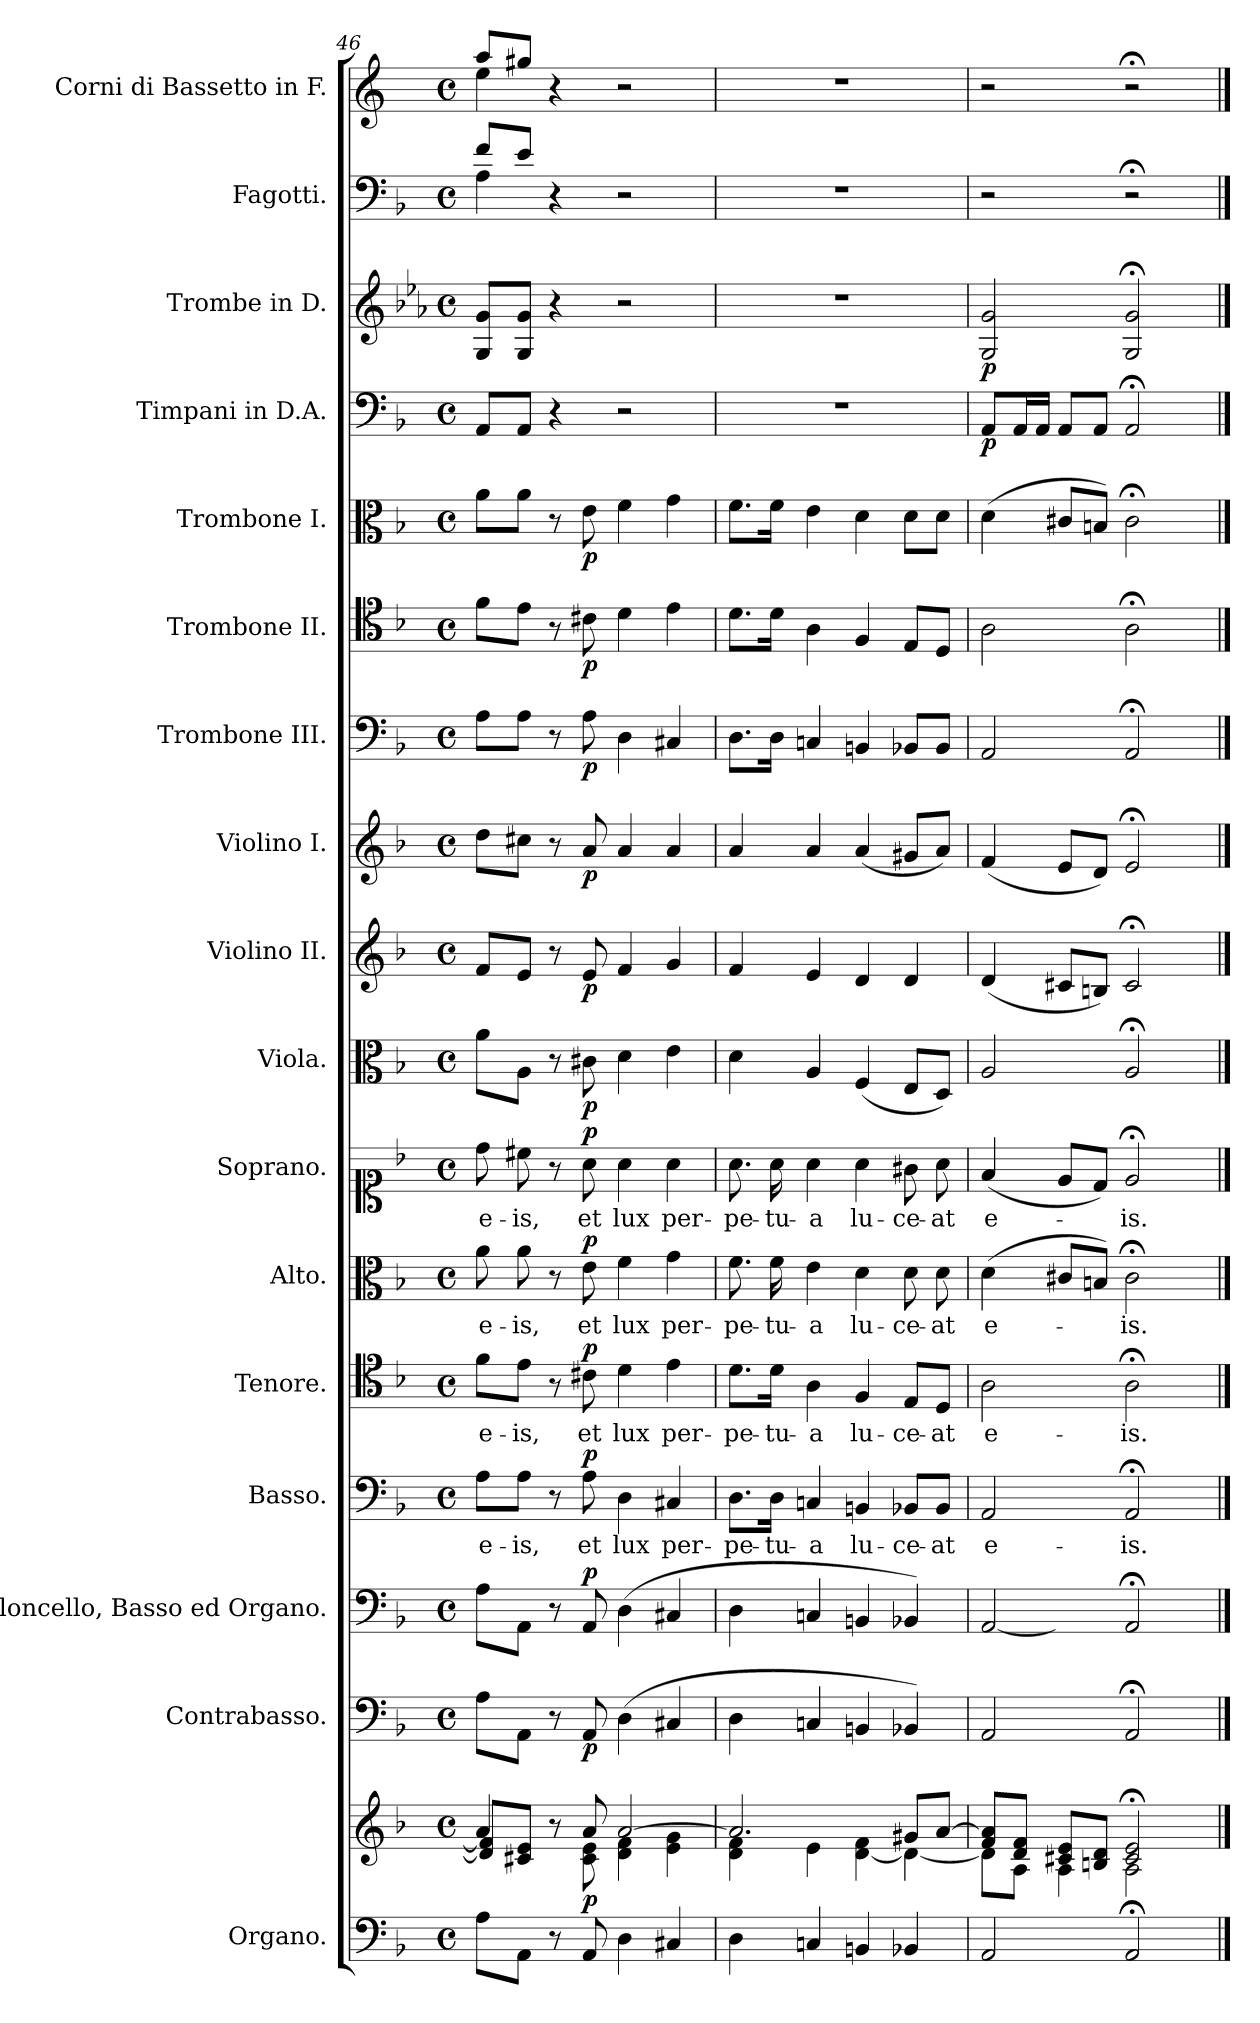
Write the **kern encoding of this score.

**kern	**kern	**dynam	**kern	**dynam	**kern	**dynam	**kern	**text	**dynam	**kern	**text	**dynam	**kern	**text	**dynam	**kern	**text	**dynam	**kern	**dynam	**kern	**dynam	**kern	**dynam	**kern	**dynam	**kern	**dynam	**kern	**dynam	**kern	**dynam	**kern	**dynam	**kern	**kern
*part17	*part17	*part17	*part16	*part16	*part15	*part15	*part14	*part14	*part14	*part13	*part13	*part13	*part12	*part12	*part12	*part11	*part11	*part11	*part10	*part10	*part9	*part9	*part8	*part8	*part7	*part7	*part6	*part6	*part5	*part5	*part4	*part4	*part3	*part3	*part2	*part1
*staff18	*staff17	*staff17/18	*staff16	*staff16	*staff15	*staff15	*staff14	*staff14	*staff14	*staff13	*staff13	*staff13	*staff12	*staff12	*staff12	*staff11	*staff11	*staff11	*staff10	*staff10	*staff9	*staff9	*staff8	*staff8	*staff7	*staff7	*staff6	*staff6	*staff5	*staff5	*staff4	*staff4	*staff3	*staff3	*staff2	*staff1
*I"Organo.	*	*	*I"Contrabasso.	*	*I"Violoncello, Basso ed Organo.	*	*I"Basso.	*	*	*I"Tenore.	*	*	*I"Alto.	*	*	*I"Soprano.	*	*	*I"Viola.	*	*I"Violino II.	*	*I"Violino I.	*	*I"Trombone III.	*	*I"Trombone II.	*	*I"Trombone I.	*	*I"Timpani in D.A.	*	*I"Trombe in D.	*	*I"Fagotti.	*I"Corni di Bassetto in F.
*	*	*	*	*	*	*	*	*	*	*	*	*	*	*	*	*	*	*	*	*	*	*	*	*	*	*	*I'Trb	*	*I'Trb	*	*I'Timp	*	*	*	*	*
*clefF4	*clefG2	*	*clefF4	*	*clefF4	*	*clefF4	*	*	*clefC4	*	*	*clefC3	*	*	*clefC1	*	*	*clefC3	*	*clefG2	*	*clefG2	*	*clefF4	*	*clefC4	*	*clefC3	*	*clefF4	*	*clefG2	*	*clefF4	*clefG2
*	*	*	*ITrd7c12	*	*	*	*	*	*	*	*	*	*	*	*	*	*	*	*	*	*	*	*	*	*	*	*	*	*	*	*	*	*ITrd-1c-2	*	*	*ITrd4c7
*k[b-]	*k[b-]	*	*k[b-]	*	*k[b-]	*	*k[b-]	*	*	*k[b-]	*	*	*k[b-]	*	*	*k[b-]	*	*	*k[b-]	*	*k[b-]	*	*k[b-]	*	*k[b-]	*	*k[b-]	*	*k[b-]	*	*k[b-]	*	*k[b-]	*	*k[b-]	*k[b-]
*M4/4	*M4/4	*	*M4/4	*	*M4/4	*	*M4/4	*	*	*M4/4	*	*	*M4/4	*	*	*M4/4	*	*	*M4/4	*	*M4/4	*	*M4/4	*	*M4/4	*	*M4/4	*	*M4/4	*	*M4/4	*	*M4/4	*	*M4/4	*M4/4
*met(c)	*met(c)	*	*met(c)	*	*met(c)	*	*met(c)	*	*	*met(c)	*	*	*met(c)	*	*	*met(c)	*	*	*met(c)	*	*met(c)	*	*met(c)	*	*met(c)	*	*met(c)	*	*met(c)	*	*met(c)	*	*met(c)	*	*met(c)	*met(c)
*MM30	*MM30	*	*MM30	*	*MM30	*	*MM30	*	*	*MM30	*	*	*MM30	*	*	*MM30	*	*	*MM30	*	*MM30	*	*MM30	*	*MM30	*	*MM30	*	*MM30	*	*MM30	*	*MM30	*	*MM30	*MM30
=46	=46	=46	=46	=46	=46	=46	=46	=46	=46	=46	=46	=46	=46	=46	=46	=46	=46	=46	=46	=46	=46	=46	=46	=46	=46	=46	=46	=46	=46	=46	=46	=46	=46	=46	=46	=46
*	*^	*	*	*	*	*	*	*	*	*	*	*	*	*	*	*	*	*	*	*	*	*	*	*	*	*	*	*	*	*	*	*	*	*	*	*
!	!	!	!	!	!	!	!	!	!LO:LY:b	!	!	!LO:LY:b	!	!	!LO:LY:b	!	!	!LO:LY:b	!	!	!	!	!	!	!	!	!	!	!	!	!	!	!	!	!	!	!
*	*	*	*	*	*	*	*	*	*	*	*	*	*	*	*	*	*	*	*	*	*	*	*	*	*	*	*	*	*	*	*	*	*	*	*	*^	*^
8A\L	4a/	8d]/ 8f]/L	.	8AA\L	.	8A\L	.	8A\L	e-	.	8f\L	e-	.	8a\	e-	.	8dd\	e-	.	8a\L	.	8f/L	.	8dd\L	.	8A\L	.	8f\L	.	8a\L	.	8AA/L	.	8A/ 8a/L	.	8f/L	4A\	8dd/L	4a\
!	!	!	!	!	!	!	!	!	!LO:LY:b	!	!	!LO:LY:b	!	!	!LO:LY:b	!	!	!LO:LY:b	!	!	!	!	!	!	!	!	!	!	!	!	!	!	!	!	!	!	!	!	!
8AA\J	.	8c#X/ 8e/J	.	8AAA\J	.	8AA\J	.	8A\J	-is,	.	8e\J	-is,	.	8a\	-is,	.	8cc#X\	-is,	.	8A\J	.	8e/J	.	8cc#X\J	.	8A\J	.	8e\J	.	8a\J	.	8AA/J	.	8A/ 8a/J	.	8e/J	.	8cc#X/J	.
*	*	*	*	*	*	*	*	*	*	*	*	*	*	*	*	*	*	*	*	*	*	*	*	*	*	*	*	*	*	*	*	*	*	*	*	*	*	*MM28	*
8r	8r	8ryy	.	8r	.	8r	.	8r	.	.	8r	.	.	8r	.	.	8r	.	.	8r	.	8r	.	8r	.	8r	.	8r	.	8r	.	4r	.	4r	.	4r	2.ryy	4r	2.ryy
!	!	!	!LO:DY:b	!	!LO:DY:b	!	!LO:DY:a	!	!LO:LY:b	!LO:DY:a	!	!LO:LY:b	!LO:DY:a	!	!LO:LY:b	!LO:DY:a	!	!LO:LY:b	!LO:DY:a	!	!LO:DY:b	!	!LO:DY:b	!	!LO:DY:b	!	!LO:DY:b	!	!LO:DY:b	!	!LO:DY:b	!	!	!	!	!	!	!	!
8AA/	8a/	8c#\ 8e\	p	8AAA/	p	8AA/	p	8A\	et	p	8c#X\	et	p	8e\	et	p	8a\	et	p	8c#X\	p	8e/	p	8a/	p	8A\	p	8c#X\	p	8e\	p	.	.	.	.	.	.	.	.
!	!	!	!	!	!	!	!	!	!LO:LY:b	!	!	!LO:LY:b	!	!	!LO:LY:b	!	!	!LO:LY:b	!	!	!	!	!	!	!	!	!	!	!	!	!	!	!	!	!	!	!	!	!
4D\	[2a/	4d\ 4f\	.	(>4DD\	.	(>4D\	.	4D\	lux	.	4d\	lux	.	4f\	lux	.	4a\	lux	.	4d\	.	4f/	.	4a/	.	4D\	.	4d\	.	4f\	.	2r	.	2r	.	2r	.	2r	.
!	!	!	!	!	!	!	!	!	!LO:LY:b	!	!	!LO:LY:b	!	!	!LO:LY:b	!	!	!LO:LY:b	!	!	!	!	!	!	!	!	!	!	!	!	!	!	!	!	!	!	!	!	!
4C#X/	.	4e\ 4g\	.	4CC#X/	.	4C#X/	.	4C#X/	per-	.	4e\	per-	.	4g\	per-	.	4a\	per-	.	4e\	.	4g/	.	4a/	.	4C#X/	.	4e\	.	4g\	.	.	.	.	.	.	.	.	.
*	*	*	*	*	*	*	*	*	*	*	*	*	*	*	*	*	*	*	*	*	*	*	*	*	*	*	*	*	*	*	*	*	*	*	*	*v	*v	*	*
=47	=47	=47	=47	=47	=47	=47	=47	=47	=47	=47	=47	=47	=47	=47	=47	=47	=47	=47	=47	=47	=47	=47	=47	=47	=47	=47	=47	=47	=47	=47	=47	=47	=47	=47	=47	=47	=47	=47
!	!	!	!	!	!	!	!	!	!LO:LY:b	!	!	!LO:LY:b	!	!	!LO:LY:b	!	!	!LO:LY:b	!	!	!	!	!	!	!	!	!	!	!	!	!	!	!	!	!	!	!	!
4D\	2.a/]	4d\ 4f\	.	4DD\	.	4D\	.	8.D\L	-pe-	.	8.d\L	-pe-	.	8.f\	-pe-	.	8.a\	-pe-	.	4d\	.	4f/	.	4a/	.	8.D\L	.	8.d\L	.	8.f\L	.	1r	.	1r	.	1r	1r	2.ryy
!	!	!	!	!	!	!	!	!	!LO:LY:b	!	!	!LO:LY:b	!	!	!LO:LY:b	!	!	!LO:LY:b	!	!	!	!	!	!	!	!	!	!	!	!	!	!	!	!	!	!	!	!
.	.	.	.	.	.	.	.	16D\Jk	-tu-	.	16d\Jk	-tu-	.	16f\	-tu-	.	16a\	-tu-	.	.	.	.	.	.	.	16D\Jk	.	16d\Jk	.	16f\Jk	.	.	.	.	.	.	.	.
!	!	!	!	!	!	!	!	!	!LO:LY:b	!	!	!LO:LY:b	!	!	!LO:LY:b	!	!	!LO:LY:b	!	!	!	!	!	!	!	!	!	!	!	!	!	!	!	!	!	!	!	!
4Cn/	.	4e\	.	4CCn/	.	4Cn/	.	4Cn/	-a	.	4A\	-a	.	4e\	-a	.	4a\	-a	.	4A/	.	4e/	.	4a/	.	4Cn/	.	4A\	.	4e\	.	.	.	.	.	.	.	.
!	!	!	!	!	!	!	!	!	!LO:LY:b	!	!	!LO:LY:b	!	!	!LO:LY:b	!	!	!LO:LY:b	!	!	!	!	!	!	!	!	!	!	!	!	!	!	!	!	!	!	!	!
4BBn/	.	[4d\ 4f\	.	4BBBn/	.	4BBn/	.	4BBn/	lu-	.	4F/	lu-	.	4d\	lu-	.	4a\	lu-	.	(<4F/	.	4d/	.	(<4a/	.	4BBn/	.	4F/	.	4d\	.	.	.	.	.	.	.	.
*	*	*	*	*	*	*	*	*	*	*	*	*	*	*	*	*	*	*	*	*	*	*	*	*	*	*	*	*	*	*	*	*	*	*	*	*	*MM25	*
!	!	!	!	!	!	!	!	!	!LO:LY:b	!	!	!LO:LY:b	!	!	!LO:LY:b	!	!	!LO:LY:b	!	!	!	!	!	!	!	!	!	!	!	!	!	!	!	!	!	!	!	!
4BB-X/	8g#X/L	4d\_	.	4BBB-X/)	.	4BB-X/)	.	8BB-X/L	-ce-	.	8E/L	-ce-	.	8d\	-ce-	.	8g#X\	-ce-	.	8E/L	.	4d/	.	8g#X/L	.	8BB-X/L	.	8E/L	.	8d\L	.	.	.	.	.	.	.	4ryy
!	!	!	!	!	!	!	!	!	!LO:LY:b	!	!	!LO:LY:b	!	!	!LO:LY:b	!	!	!LO:LY:b	!	!	!	!	!	!	!	!	!	!	!	!	!	!	!	!	!	!	!	!
.	[8a/J	.	.	.	.	.	.	8BB-/J	-at	.	8D/J	-at	.	8d\	-at	.	8a\	-at	.	8D/J)	.	.	.	8a/J)	.	8BB-/J	.	8D/J	.	8d\J	.	.	.	.	.	.	.	.
=48	=48	=48	=48	=48	=48	=48	=48	=48	=48	=48	=48	=48	=48	=48	=48	=48	=48	=48	=48	=48	=48	=48	=48	=48	=48	=48	=48	=48	=48	=48	=48	=48	=48	=48	=48	=48	=48	=48
!	!	!	!	!	!	!LO:N:head=open	!	!	!LO:LY:b	!	!	!LO:LY:b	!	!	!LO:LY:b	!	!	!LO:LY:b	!	!	!	!	!	!	!	!	!	!	!	!	!	!	!LO:DY:b	!	!LO:DY:b	!	!	!
*	*	*	*	*	*	*	*	*	*	*	*	*	*	*	*	*	*	*	*	*	*	*	*	*	*	*	*	*	*	*	*	*	*	*	*	*	*	*^
2AA/	8f/ 8a]/L	8d\L]	.	2AAA/	.	[4AA/	.	2AA/	e-	.	2A\	e-	.	(>4d\	e-	.	(<4f/	e-	.	2A/	.	(<4d/	.	(<4f/	.	2AA/	.	2A\	.	(>4d\	.	8AA/L	p	2A/ 2a/	p	2r	2r	4ryy	4.ryy
.	8d/ 8f/J	8A\J	.	.	.	.	.	.	.	.	.	.	.	.	.	.	.	.	.	.	.	.	.	.	.	.	.	.	.	.	.	16AA/L	.	.	.	.	.	.	.
.	.	.	.	.	.	.	.	.	.	.	.	.	.	.	.	.	.	.	.	.	.	.	.	.	.	.	.	.	.	.	.	16AA/JJ	.	.	.	.	.	.	.
*	*	*	*	*	*	*	*	*	*	*	*	*	*	*	*	*	*	*	*	*	*	*	*	*	*	*	*	*	*	*	*	*	*	*	*	*	*MM20	*	*
.	8c#X/ 8e/L	4A\	.	.	.	8AA/Lyy_	.	.	.	.	.	.	.	8c#X/L	.	.	8e/L	.	.	.	.	8c#X/L	.	8e/L	.	.	.	.	.	8c#X/L	.	8AA/L	.	.	.	.	.	2.ryy	.
*	*	*	*	*	*	*	*	*	*	*	*	*	*	*	*	*	*	*	*	*	*	*	*	*	*	*	*	*	*	*	*	*	*	*	*	*	*MM17	*	*
.	8Bn/ 8d/J	.	.	.	.	8AA/Jyy]	.	.	.	.	.	.	.	8Bn/J)	.	.	8d/J)	.	.	.	.	8Bn/J)	.	8d/J)	.	.	.	.	.	8Bn/J)	.	8AA/J	.	.	.	.	.	.	2ryy
*	*	*	*	*	*	*	*	*	*	*	*	*	*	*	*	*	*	*	*	*	*	*	*	*	*	*	*	*	*	*	*	*	*	*	*	*	*MM28	*	*
!	!	!	!	!	!	!	!	!	!LO:LY:b	!	!	!LO:LY:b	!	!	!LO:LY:b	!	!	!LO:LY:b	!	!	!	!	!	!	!	!	!	!	!	!	!	!	!	!	!	!	!	!	!
2AA;/	2c#/;< 2e/;<	2A\	.	2AAA;</	.	2AA;</	.	2AA;</	-is.	.	2A;<\	-is.	.	2c#;<\	-is.	.	2e;</	-is.	.	2A;</	.	2c#;</	.	2e;</	.	2AA;</	.	2A;<\	.	2c#;<\	.	2AA;</	.	2A/;< 2a/;<	.	2r;<	2r;<	.	.
.	.	.	.	.	.	.	.	.	.	.	.	.	.	.	.	.	.	.	.	.	.	.	.	.	.	.	.	.	.	.	.	.	.	.	.	.	.	.	8ryy
*	*v	*v	*	*	*	*	*	*	*	*	*	*	*	*	*	*	*	*	*	*	*	*	*	*	*	*	*	*	*	*	*	*	*	*	*	*	*v	*v	*v
==	==	==	==	==	==	==	==	==	==	==	==	==	==	==	==	==	==	==	==	==	==	==	==	==	==	==	==	==	==	==	==	==	==	==	==	==
*-	*-	*-	*-	*-	*-	*-	*-	*-	*-	*-	*-	*-	*-	*-	*-	*-	*-	*-	*-	*-	*-	*-	*-	*-	*-	*-	*-	*-	*-	*-	*-	*-	*-	*-	*-	*-
